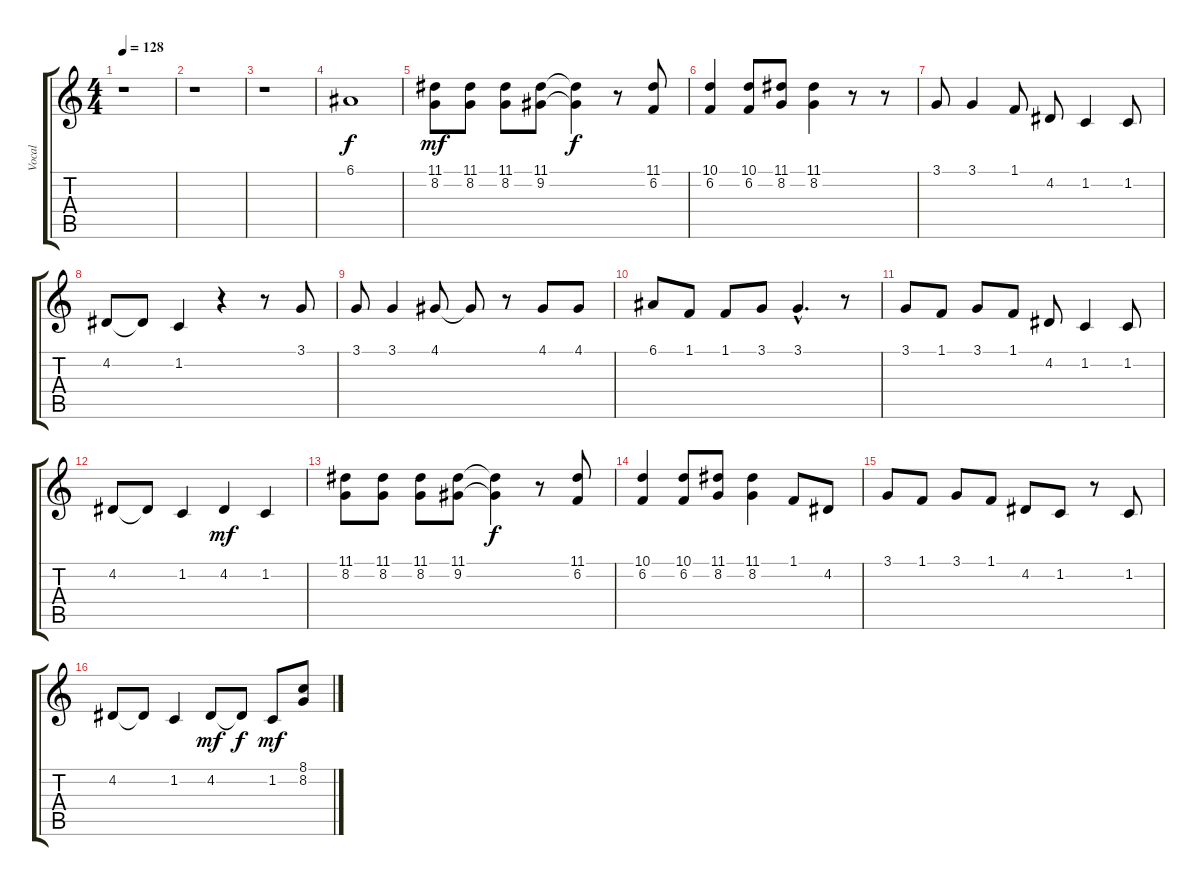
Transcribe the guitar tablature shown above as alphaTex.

\track ("Vocal" "Vocal") {instrument tangoaccordion}
\staff {score tabs}
\tuning (E4 B3 G3 D3 A2 E2) {hide}
\ts (4 4)
\tempo 128
\clef g2
\ks c
r.1{dy f} |
r.1 |
r.1 |
6.1.1 |
(11.1 8.2).8{dy mf} (11.1 8.2).8 (11.1 8.2).8 (11.1 9.2).8 (11.1{t} 9.2{t}).4{dy f} r.8 (11.1 6.2).8 |
(10.1 6.2).4 (10.1 6.2).8 (11.1 8.2).8 (11.1 8.2).4 r.8 r.8 |
3.1.8 3.1.4 1.1.8 4.2.8 1.2.4 1.2.8 |
4.2.8 4.2{t}.8 1.2.4 r.4 r.8 3.1.8 |
3.1.8 3.1.4 4.1.8 4.1{t}.8 r.8 4.1.8 4.1.8 |
6.1.8 1.1.8 1.1.8 3.1.8 3.1{hac}.4{d} r.8 |
3.1.8 1.1.8 3.1.8 1.1.8 4.2.8 1.2.4 1.2.8 |
4.2.8 4.2{t}.8 1.2.4 4.2.4{dy mf} 1.2.4 |
(11.1 8.2).8 (11.1 8.2).8 (11.1 8.2).8 (11.1 9.2).8 (11.1{t} 9.2{t}).4{dy f} r.8 (11.1 6.2).8 |
(10.1 6.2).4 (10.1 6.2).8 (11.1 8.2).8 (11.1 8.2).4 1.1.8 4.2.8 |
3.1.8 1.1.8 3.1.8 1.1.8 4.2.8 1.2.8 r.8 1.2.8 |
4.2.8 4.2{t}.8 1.2.4 4.2.8{dy mf} 4.2{t}.8{dy f} 1.2.8{dy mf} (8.1 8.2).8
